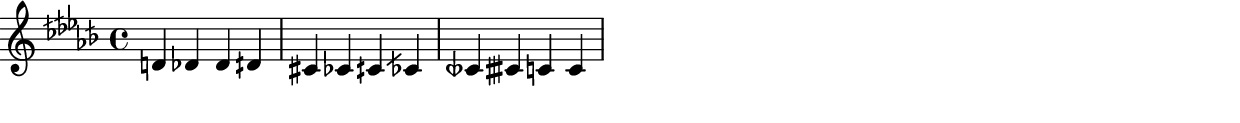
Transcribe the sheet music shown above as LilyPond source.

%% Generated by lilypond-book
%% Options: [exampleindent=10.16\mm,indent=0\mm,line-width=160\mm,paper-height=845.047\pt,paper-width=597.508\pt,papersize='(cons (* 597.508 pt) (* 845.047 pt)),quote]
\include "lilypond-book-preamble.ly"


% ****************************************************************
% Start cut-&-pastable-section
% ****************************************************************

#(ly:set-option 'eps-box-padding 3.000000)



\paper {
  #(set-paper-size '(cons (* 597.508 pt) (* 845.047 pt)))
  indent = 0\mm
  line-width = 160\mm
  % offset the left padding, also add 1mm as lilypond creates cropped
  % images with a little space on the right
  line-width = #(- line-width (* mm  3.000000) (* mm 1))
  line-width = 160\mm - 2.0 * 10.16\mm
  % offset the left padding, also add 1mm as lilypond creates cropped
  % images with a little space on the right
  line-width = #(- line-width (* mm  3.000000) (* mm 1))
}

\layout {
  
}




% ****************************************************************
% ly snippet:
% ****************************************************************
\sourcefilename "snippets/non-traditional-key-signatures.ly"
\sourcefileline 0
%% DO NOT EDIT this file manually; it was automatically
%% generated from the LilyPond Snippet Repository
%% (http://lsr.di.unimi.it).
%%
%% Make any changes in the LSR itself, or in
%% `Documentation/snippets/new/`, then run
%% `scripts/auxiliar/makelsr.pl`.
%%
%% This file is in the public domain.

\version "2.24.0"

\header {
%% Translation of GIT committish: f11513f36c131dab18338d6a3a729e24a927150d
  texidocja = "
広く使われている @code{\\key} コマンドは、@code{Staff} コンテキストの
@code{keyAlterations} をセットしています。@c
非標準な調号を作成するには、このプロパティを直接セットします。

コマンドの形式は以下のようなリストです:

@code{ \\set Staff.keyAlterations = #`(((octave . step) . alter) ((octave
. step) . alter) ...) } 

が構文です。リストの各要素について、@code{octave} がオクターブを指定し
(0 がミドル C からその上の B まで)、@code{step} はオクターブ内の@c
音階 (0 が C, 6 が B)、@code{alter} が @code{,SHARP ,FLAT ,DOUBLE-SHARP}
などです。

または、各要素についてより簡潔な形式があり、@c
@code{(step . alter)} は全てのオクターブに対して変化記号が適用されます。@c
@qq{シャープ} が 100 セントではない微分音のスケールでは、@code{alter}
を 200 セントの全音を 1 とした数値で指定できます。
"
  doctitleja = "非伝統的な調号"

%% Translation of GIT committish: 2f3474d9af596d677ed5b7ce720ae4d0954a6b51
  texidocit = "
Il comando @code{\\key} comunemente usato imposta la proprietà
@code{keyAlterations} del contesto @code{Staff}.
Per creare armature di chiave non standard, tale proprietà va
impostata esplicitamente.

Il formato di questo comando è una lista:

@code{\\set Staff.keyAlterations = #`(((ottava . grado) . alterazione) ((ottava
. grado) . alterazione) ...)}

dove, per ogni elemento della lista, @code{ottava} indica l'ottava (0 è
l'ottava dal Do centrale al Si precedente), @code{grado} indica la nota
all'interno dell'ottava (0 significa Do e 6 significa Si) e @code{alterazione}
può essere @code{,SHARP ,FLAT ,DOUBLE-SHARP} etc.

Altrimenti, usando il formato breve per ogni elemento della lista,
@code{(grado . alterazione)}, ciò indica che la stessa alterazione deve
essere presente in tutte le ottave. Per le scale microtonalidove un
@qq{diesis} non è 100 centesimi, @code{alterazione} si riferisce alla
proporzione di un duecentesimo di tono intero.

"
  doctitleit = "Armature di chiave non tradizionali"

%% Translation of GIT committish: 41a008e75e2fe29536406cdf0d71c32a4606f2b8
  texidocfr = "
La commande @code{\\key} détermine la propriété @code{keyAlterations} d'un
contexte @code{Staff}.

Des armures inhabituelles peuvent être spécifiées en modifiant
directement cette propriété. Il s'agit en l'occurrence de définir une
liste :

@verbatim
\\set Staff.keyAlterations =
  #`(((octave . pas) . altération) ((octave . pas) . altération)
  @dots{})
@end verbatim

@noindent
dans laquelle, et pour chaque élément, @code{octave} spécifie l'octave
(0 pour celle allant du do médium au si supérieur), @code{pas} la note
dans cette octave (0 pour do et 6 pour si), et @code{altération} sera
@code{,SHARP} ou @code{,FLAT} ou @code{,DOUBLE-SHARP}, etc. (attention à
la virgule en préfixe).

Une formulation abrégée -- @code{(pas . altération)} -- signifie que
l'altération de l'élément en question sera valide quelle que soit
l'octave.

En ce qui concerne les gammes microtonales dans lesquelles un
« dièse » n'est pas d'un centième, @code{altération} se réfère à un
deux-centième de ton entier.
"

  doctitlefr = "Armures inhabituelles"

%% Translation of GIT committish: b35da384a3367d8ee49a28f697c0ae8fb88b2e1e
  doctitlees = "Armaduras de tonalidad no tradicionales"
  texidoces = "
La muy utilizada instrucción @code{\\key} establece la propiedad
@code{keyAlterations} dentro del contexto @code{Staff}.

Para crear armaduras de tonalidad no estándar, ajuste esta
propiedad directamente. El formato de esta instrucción es una
lista:

@verbatim
\\set Staff.keyAlterations =
  #`(((octava . paso) . alteración) ((octava . paso) . alteración) ...)
@end verbatim

donde, para cada elemento dentro de la lista, @code{octava}
especifica la octava (siendo@tie{}cero la octava desde el
Do@tie{}central hasta el Si por encima), @code{paso} especifica la
nota dentro de la octava (cero@tie{}significa@tie{}Do y
6@tie{}significa@tie{}Si), y @code{alteración} es @code{,SHARP
,FLAT ,DOUBLE-SHARP} etc.

De forma alternativa, el uso del formato más conciso @code{(paso
. alteración)} para cada elemento de la lista especifica que la
misma alteración debe estar en todas las octavas.

Para escalas microtonales en las que un @qq{sostenido} no son 100
cents, @code{alteración} se refiere a la proporción de un tono
entero de 200 cents.
"

%% Translation of GIT committish: 0a868be38a775ecb1ef935b079000cebbc64de40
  doctitlede = "Untypische Tonarten"
  texidocde = "
Der üblicherweise benutzte @code{\\key}-Befehl setzt die
@code{keySignature}-Eigenschaft im @code{Staff}-Kontext.

Um untypische Tonartenvorzeichen zu erstellen, muss man diese Eigenschaft
direkt setzen.  Das Format für den Befehl ist eine Liste: @code{ \\set
Staff.keySignature = #`(((Oktave . Schritt) . Alteration) ((Oktave
. Schritt) . Alteration) ...)} wobei für jedes Element in der Liste
@code{Oktave} die Oktave angibt (0@tie{}ist die Oktave vom
eingestrichenen@tie{}C bis zum eingestrichenen@tie{}H), @code{Schritt} gibt
die Note innerhalb der Oktave an (0@tie{}heißt@tie{}C und
6@tie{}heißt@tie{}H), und @code{Alteration} ist @code{,SHARP ,FLAT
,DOUBLE-SHARP} usw.  (Beachte das beginnende Komma.)

Alternativ kann auch jedes Element der Liste mit dem allgemeineren Format
@code{(Schritt . Alteration)} gesetzt werden, wobei dann die Einstellungen
für alle Oktaven gelten.

Hier ein Beispiel einer möglichen Tonart für eine Ganztonleiter:
"

%% Translation of GIT committish: 01cf27b0b2ef4625b7b7f023848df87bb1e4e382
  doctitleca = "Armadures de tonalitat no tradicional"
  texidocca = "
La molt utilitzada ordre @code{\\key} estableix la propietat
@code{keyAlterations}, dins del context @code{Staff}.

Per crear armadures de tonalitat no estàndard, ajusteu aquesta
propietat directament.  El format d'aquesta ordre és una llista:

@code{\\set Staff.keyAlterations = #`(((octava . pas) . alteració)}
on, per cada element dins de la llista @code{octava} especifica
l'octava (sent@tie{}zero l'octava des del Do@tie{}central fins al
Si per sobre), @code{pas} especifica la nota dins de l'octava
(zero@tie{}significa@tie{}Do i 6@tie{}significa@tie{}Si), i
@code{alteració} és @code{,SHARP ,FLAT ,DOUBLE-SHARP}
etc. (observeu la coma precedent).

De forma alternativa, per a cada element de la llista l'ús del
format més concís @code{(pas. alteració)} especifica que la
mateixa alteració ha d'estar en totes les octaves.

Vet aquí un exemple d'una possible armadura per generar una escala
exàtona:
"

  lsrtags = "contemporary-notation, pitches, really-cool, staff-notation, version-specific"

  texidoc = "
The commonly used @code{\\key} command sets the @code{keyAlterations}
property, in the @code{Staff} context.

To create non-standard key signatures, set this property directly. The
format of this command is a list:

@verbatim
\\set Staff.keyAlterations =
  #`(((octave . step) . alter) ((octave . step) . alter) ...)
@end verbatim

where, for each element in the list, @code{octave} specifies the octave
(0 being the octave from middle C to the B above), @code{step}
specifies the note within the octave (0 means C and 6 means B), and
@code{alter} is @code{,SHARP ,FLAT ,DOUBLE-SHARP} etc.

Alternatively, using the more concise format for each item in the list
@code{(step . alter)} specifies the same alteration holds in all
octaves.

For microtonal scales where a @qq{sharp} is not 100 cents, @code{alter}
refers to the alteration as a proportion of a 200-cent whole tone.
"

  doctitle = "Non-traditional key signatures"
} % begin verbatim


\include "arabic.ly"
\relative do' {
  \set Staff.keyAlterations = #`((0 . ,SEMI-FLAT)
                                 (1 . ,SEMI-FLAT)
                                 (2 . ,FLAT)
                                 (5 . ,FLAT)
                                 (6 . ,SEMI-FLAT))
%\set Staff.extraNatural = ##f
  re reb \dwn reb resd
  dod dob dosd \dwn dob |
  dobsb dodsd do do |
}



% ****************************************************************
% end ly snippet
% ****************************************************************
